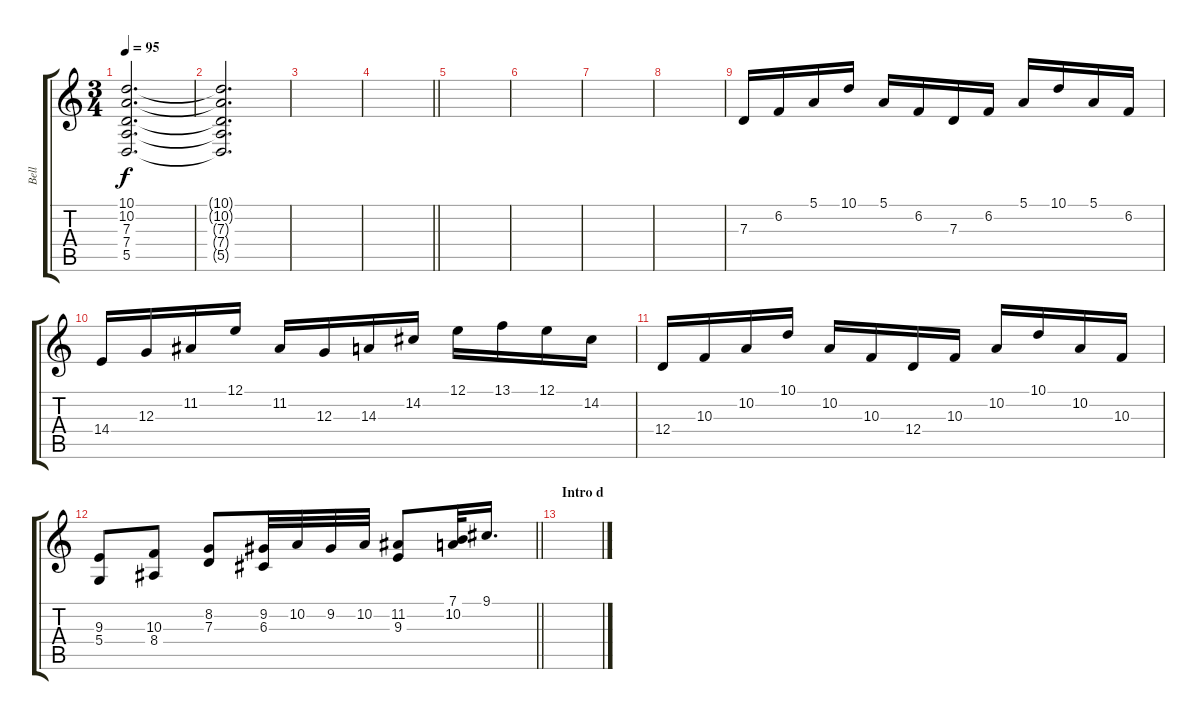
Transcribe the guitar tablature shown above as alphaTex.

\track ("Bell" "Bell") {instrument violin}
\staff {score tabs}
\tuning (E4 B3 G3 D3 A2 D2) {hide}
\ts (3 4)
\tempo 95
\clef g2
\ks c
(10.1 10.2 7.3 7.4 5.5).2{d dy f} |
(10.1{t} 10.2{t} 7.3{t} 7.4{t} 5.5{t}).2{d} |
|
\barLineRight lightlight
|
|
|
|
|
7.3.16{volume 12 instrument pizzicatostrings} 6.2.16 5.1.16 10.1.16 5.1.16 6.2.16 7.3.16 6.2.16 5.1.16 10.1.16 5.1.16 6.2.16 |
14.4.16 12.3.16 11.2.16 12.1.16 11.2.16 12.3.16 14.3.16 14.2.16 12.1.16 13.1.16 12.1.16 14.2.16 |
12.4.16 10.3.16 10.2.16 10.1.16 10.2.16 10.3.16 12.4.16 10.3.16 10.2.16 10.1.16 10.2.16 10.3.16 |
\barLineRight lightlight
(9.3 5.4).8 (10.3 8.4).8 (8.2 7.3).8 (9.2 6.3).32 10.2.32 9.2.32 10.2.32 (11.2 9.3).8 (7.1 10.2).32 9.1.16{d} |
\section ("" "Intro d")
